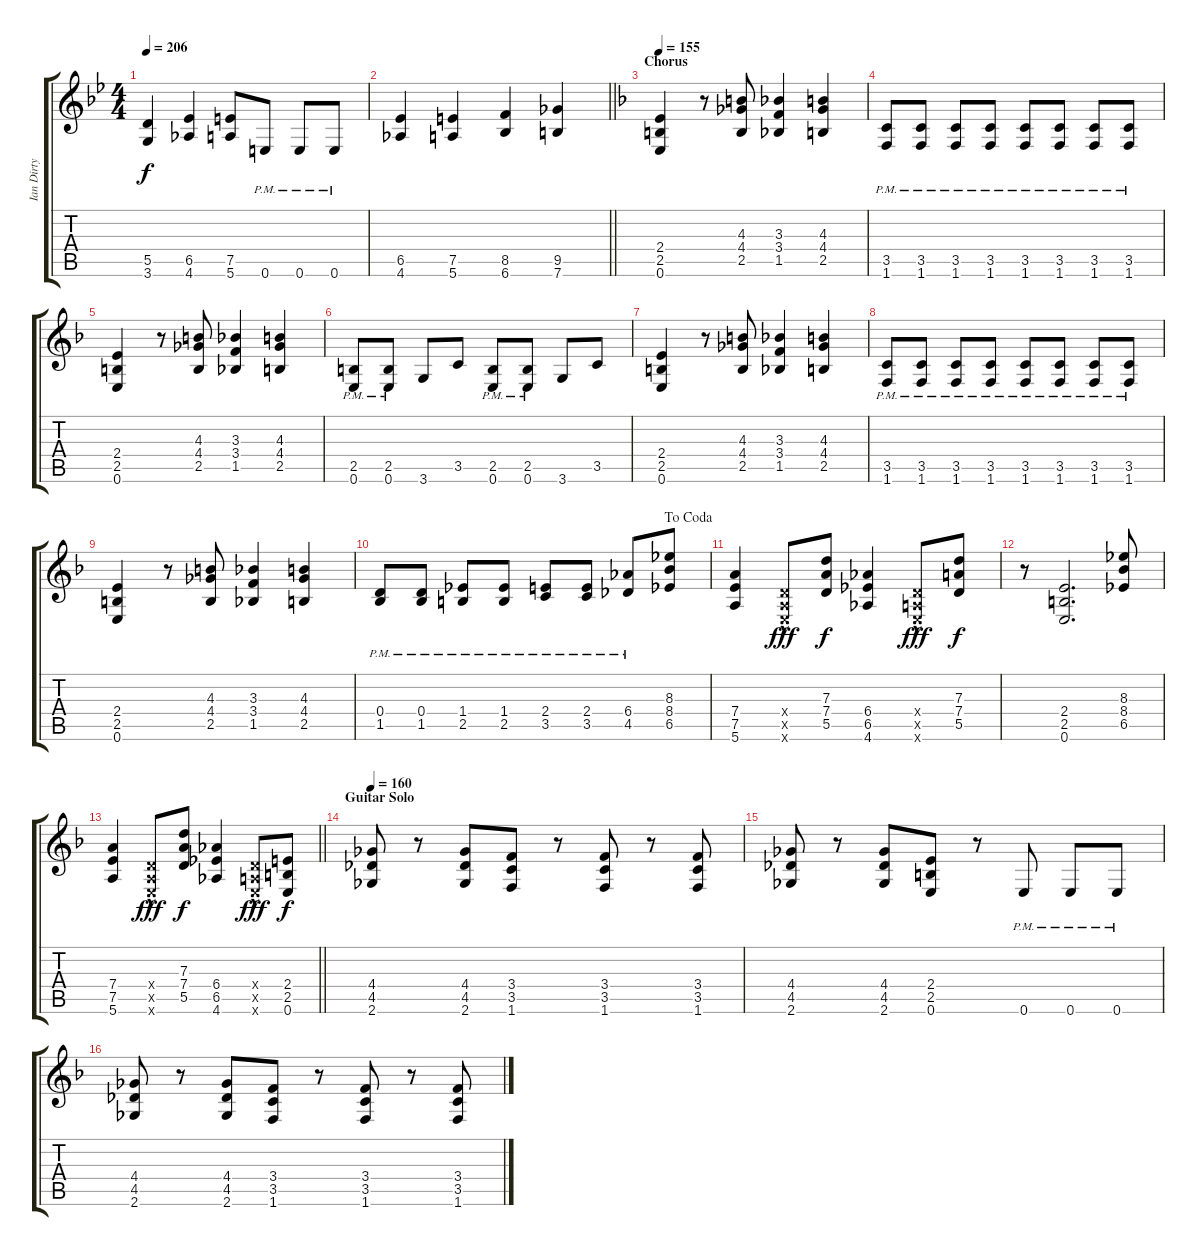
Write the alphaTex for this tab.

\track ("Ian Dirty" "Ian Dirty") {instrument distortionguitar}
\staff {score tabs}
\tuning (E4 B3 G3 D3 A2 E2) {hide}
\ts (4 4)
\tempo 206
\clef g2
\ks bb
(5.5 3.6).4{dy f} (6.5 4.6).4 (7.5 5.6).8 0.6{pm}.8 0.6{pm}.8 0.6{pm}.8 |
\barLineRight lightlight
(6.5 4.6).4 (7.5 5.6).4 (8.5 6.6).4 (9.5 7.6).4 |
\section ("" "Chorus")
\tempo 155
\ks f
(2.4 2.5 0.6).4 r.8 (4.3 4.4 2.5).8 (3.3 3.4 1.5).4 (4.3 4.4 2.5).4 |
(3.5{pm} 1.6{pm}).8 (3.5{pm} 1.6{pm}).8 (3.5{pm} 1.6{pm}).8 (3.5{pm} 1.6{pm}).8 (3.5{pm} 1.6{pm}).8 (3.5{pm} 1.6{pm}).8 (3.5{pm} 1.6{pm}).8 (3.5{pm} 1.6{pm}).8 |
(2.4 2.5 0.6).4 r.8 (4.3 4.4 2.5).8 (3.3 3.4 1.5).4 (4.3 4.4 2.5).4 |
(2.5{pm} 0.6{pm}).8 (2.5{pm} 0.6{pm}).8 3.6.8 3.5.8 (2.5{pm} 0.6{pm}).8 (2.5{pm} 0.6{pm}).8 3.6.8 3.5.8 |
(2.4 2.5 0.6).4 r.8 (4.3 4.4 2.5).8 (3.3 3.4 1.5).4 (4.3 4.4 2.5).4 |
(3.5{pm} 1.6{pm}).8 (3.5{pm} 1.6{pm}).8 (3.5{pm} 1.6{pm}).8 (3.5{pm} 1.6{pm}).8 (3.5{pm} 1.6{pm}).8 (3.5{pm} 1.6{pm}).8 (3.5{pm} 1.6{pm}).8 (3.5{pm} 1.6{pm}).8 |
(2.4 2.5 0.6).4 r.8 (4.3 4.4 2.5).8 (3.3 3.4 1.5).4 (4.3 4.4 2.5).4 |
\jump dacoda
(0.4{pm} 1.5{pm}).8 (0.4{pm} 1.5{pm}).8 (1.4{pm} 2.5{pm}).8 (1.4{pm} 2.5{pm}).8 (2.4{pm} 3.5{pm}).8 (2.4{pm} 3.5{pm}).8 (6.4{pm} 4.5{pm}).8 (8.3 8.4 6.5).8 |
(7.4 7.5 5.6).4 (0.4{hac x} 0.5{hac x} 0.6{hac x}).8{dy fff} (7.3 7.4 5.5).8{dy f} (6.4 6.5 4.6).4 (0.4{hac x} 0.5{hac x} 0.6{hac x}).8{dy fff} (7.3 7.4 5.5).8{dy f} |
r.8 (2.4 2.5 0.6).2{d} (8.3 8.4 6.5).8 |
\barLineRight lightlight
(7.4 7.5 5.6).4 (0.4{hac x} 0.5{hac x} 0.6{hac x}).8{dy fff} (7.3 7.4 5.5).8{dy f} (6.4 6.5 4.6).4 (0.4{hac x} 0.5{hac x} 0.6{hac x}).8{dy fff} (2.4 2.5 0.6).8{dy f} |
\section ("" "Guitar Solo")
\tempo 160
(4.4 4.5 2.6).8 r.8 (4.4 4.5 2.6).8 (3.4 3.5 1.6).8 r.8 (3.4 3.5 1.6).8 r.8 (3.4 3.5 1.6).8 |
(4.4 4.5 2.6).8 r.8 (4.4 4.5 2.6).8 (2.4 2.5 0.6).8 r.8 0.6{pm}.8 0.6{pm}.8 0.6{pm}.8 |
(4.4 4.5 2.6).8 r.8 (4.4 4.5 2.6).8 (3.4 3.5 1.6).8 r.8 (3.4 3.5 1.6).8 r.8 (3.4 3.5 1.6).8
